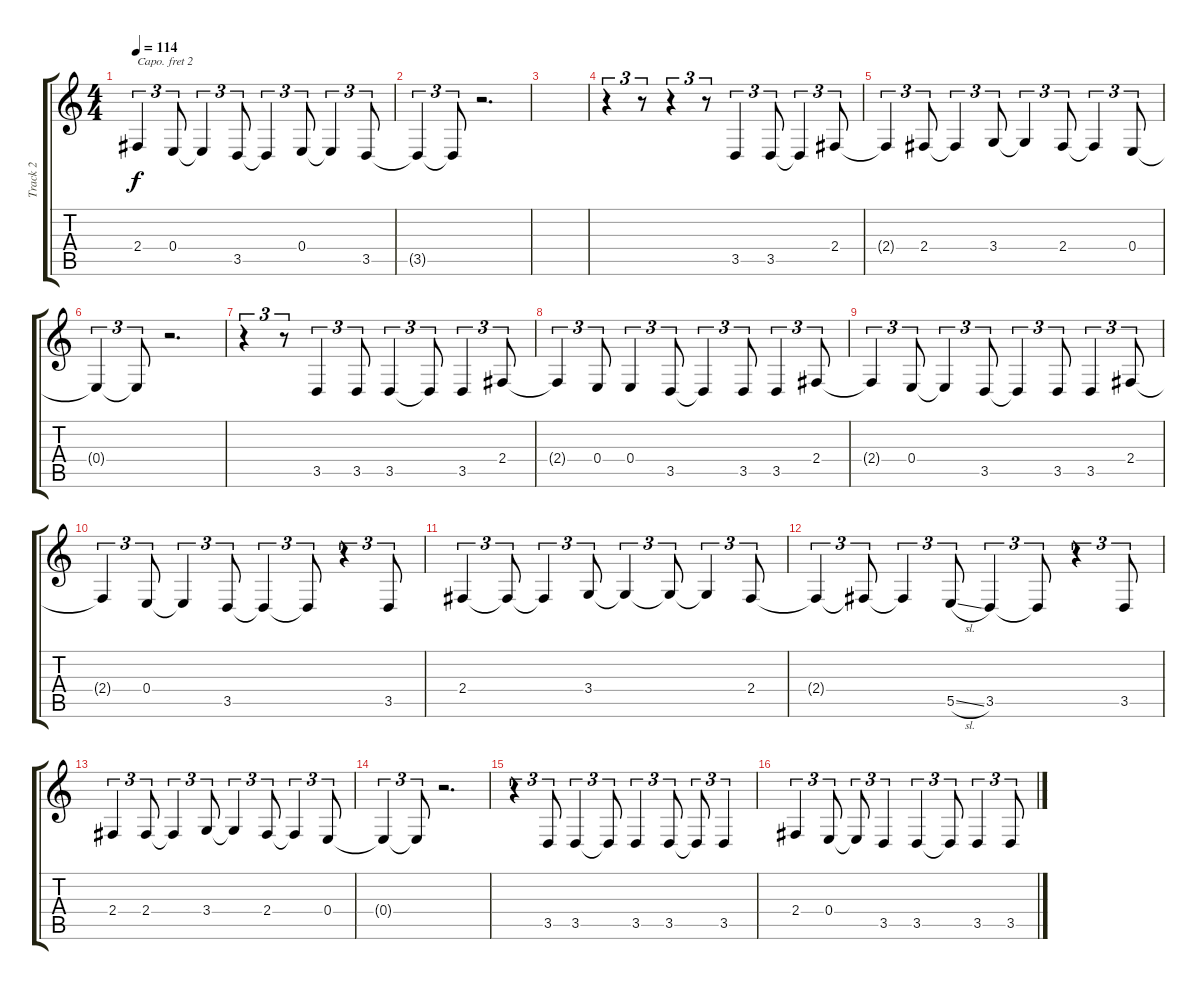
\track ("Track 2" "Track 2") {instrument flute}
\staff {score tabs}
\capo 2
\tuning (E4 B3 G3 D3 A2 E2) {hide}
\ts (4 4)
\tempo 114
\clef g2
\ks c
2.4{t}.4{tu (3 2) dy f} 0.4.8{tu (3 2)} 0.4{t}.4{tu (3 2)} 3.5.8{tu (3 2)} 3.5{t}.4{tu (3 2)} 0.4.8{tu (3 2)} 0.4{t}.4{tu (3 2)} 3.5.8{tu (3 2)} |
3.5{t}.4{tu (3 2)} 3.5{t}.8{tu (3 2)} r.2{d} |
|
r.4{tu (3 2)} r.8{tu (3 2)} r.4{tu (3 2)} r.8{tu (3 2)} 3.5.4{tu (3 2)} 3.5.8{tu (3 2)} 3.5{t}.4{tu (3 2)} 2.4.8{tu (3 2)} |
2.4{t}.4{tu (3 2)} 2.4.8{tu (3 2)} 2.4{t}.4{tu (3 2)} 3.4.8{tu (3 2)} 3.4{t}.4{tu (3 2)} 2.4.8{tu (3 2)} 2.4{t}.4{tu (3 2)} 0.4.8{tu (3 2)} |
0.4{t}.4{tu (3 2)} 0.4{t}.8{tu (3 2)} r.2{d} |
r.4{tu (3 2)} r.8{tu (3 2)} 3.5.4{tu (3 2)} 3.5.8{tu (3 2)} 3.5.4{tu (3 2)} 3.5{t}.8{tu (3 2)} 3.5.4{tu (3 2)} 2.4.8{tu (3 2)} |
2.4{t}.4{tu (3 2)} 0.4.8{tu (3 2)} 0.4.4{tu (3 2)} 3.5.8{tu (3 2)} 3.5{t}.4{tu (3 2)} 3.5.8{tu (3 2)} 3.5.4{tu (3 2)} 2.4.8{tu (3 2)} |
2.4{t}.4{tu (3 2)} 0.4.8{tu (3 2)} 0.4{t}.4{tu (3 2)} 3.5.8{tu (3 2)} 3.5{t}.4{tu (3 2)} 3.5.8{tu (3 2)} 3.5.4{tu (3 2)} 2.4.8{tu (3 2)} |
2.4{t}.4{tu (3 2)} 0.4.8{tu (3 2)} 0.4{t}.4{tu (3 2)} 3.5.8{tu (3 2)} 3.5{t}.4{tu (3 2)} 3.5{t}.8{tu (3 2)} r.4{tu (3 2)} 3.5.8{tu (3 2)} |
2.4.4{tu (3 2)} 2.4{t}.8{tu (3 2)} 2.4{t}.4{tu (3 2)} 3.4.8{tu (3 2)} 3.4{t}.4{tu (3 2)} 3.4{t}.8{tu (3 2)} 3.4{t}.4{tu (3 2)} 2.4.8{tu (3 2)} |
2.4{t}.4{tu (3 2)} 2.4{t}.8{tu (3 2)} 2.4{t}.4{tu (3 2)} 5.5{sl}.8{tu (3 2)} 3.5.4{tu (3 2)} 3.5{t}.8{tu (3 2)} r.4{tu (3 2)} 3.5.8{tu (3 2)} |
2.4.4{tu (3 2)} 2.4.8{tu (3 2)} 2.4{t}.4{tu (3 2)} 3.4.8{tu (3 2)} 3.4{t}.4{tu (3 2)} 2.4.8{tu (3 2)} 2.4{t}.4{tu (3 2)} 0.4.8{tu (3 2)} |
0.4{t}.4{tu (3 2)} 0.4{t}.8{tu (3 2)} r.2{d} |
r.4{tu (3 2)} 3.5.8{tu (3 2)} 3.5.4{tu (3 2)} 3.5{t}.8{tu (3 2)} 3.5.4{tu (3 2)} 3.5.8{tu (3 2)} 3.5{t}.8{tu (3 2)} 3.5.4{tu (3 2)} |
2.4.4{tu (3 2)} 0.4.8{tu (3 2)} 0.4{t}.8{tu (3 2)} 3.5.4{tu (3 2)} 3.5.4{tu (3 2)} 3.5{t}.8{tu (3 2)} 3.5.4{tu (3 2)} 3.5.8{tu (3 2)}
